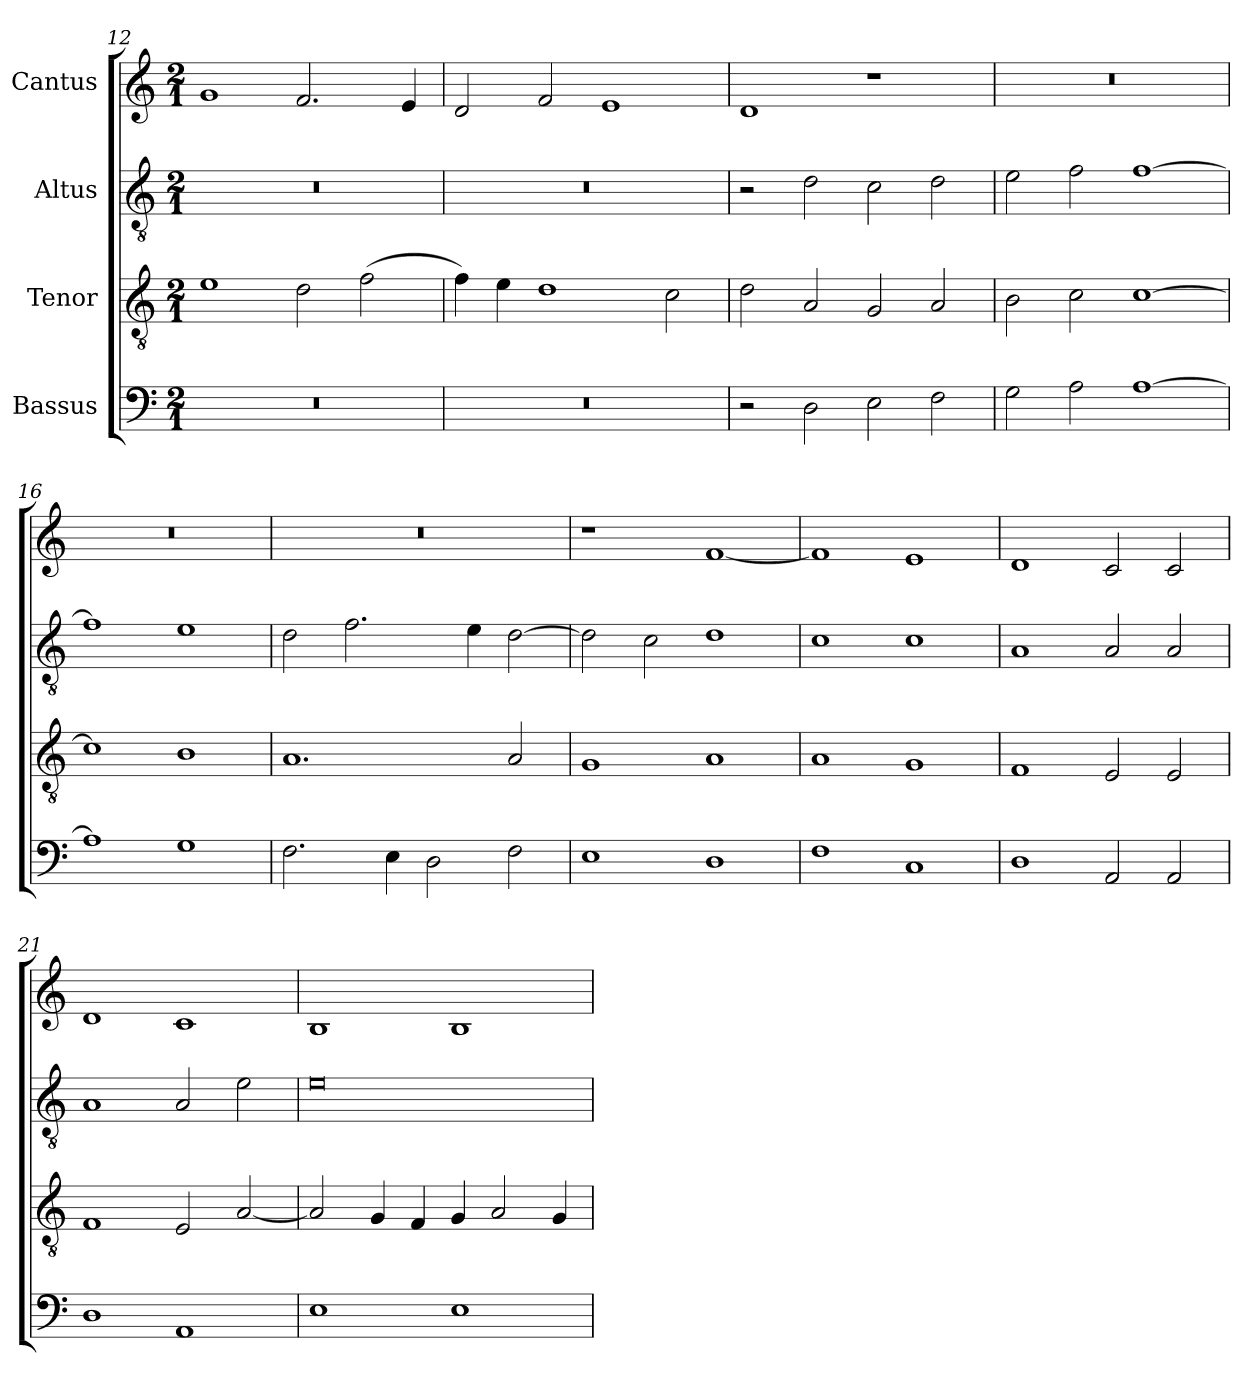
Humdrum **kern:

**kern	**kern	**kern	**kern
*part4	*part3	*part2	*part1
*staff4	*staff3	*staff2	*staff1
*I"Bassus	*I"Tenor	*I"Altus	*I"Cantus
*clefF4	*clefGv2	*clefGv2	*clefG2
*	*ITrd7c12	*ITrd7c12	*
*k[]	*k[]	*k[]	*k[]
*C:	*C:	*C:	*C:
*M2/1	*M2/1	*M2/1	*M2/1
=12	=12	=12	=12
!LO:N:vis=1	!	!LO:N:vis=1	!
0r	1Ei	0r	1gi
.	2Di\	.	2.fi/
.	(2Fi\	.	.
.	.	.	4ei/
=13	=13	=13	=13
!LO:N:vis=1	!	!LO:N:vis=1	!
0r	4Fi\)	0r	2di/
.	4Ei\	.	.
.	1Di	.	2fi/
.	.	.	1ei
.	2Ci\	.	.
!!LO:LB:g=z
=14	=14	=14	=14
2r	2Di\	2r	1di
2Di\	2AAi/	2Di\	.
2Ei\	2GGi/	2Ci\	1r
2Fi\	2AAi/	2Di\	.
=15	=15	=15	=15
!	!	!	!LO:N:vis=1
2Gi\	2BBi\	2Ei\	0r
2Ai\	2Ci\	2Fi\	.
[>1Ai	[>1Ci	[>1Fi	.
=16	=16	=16	=16
!	!	!	!LO:N:vis=1
1Ai]	1Ci]	1Fi]	0r
1Gi	1BBi	1Ei	.
=17	=17	=17	=17
!	!	!	!LO:N:vis=1
2.Fi\	1.AAi	2Di\	0r
.	.	2.Fi\	.
4Ei\	.	.	.
2Di\	.	.	.
.	.	4Ei\	.
2Fi\	2AAi/	[>2Di\	.
=18	=18	=18	=18
1Ei	1GGi	2Di\]	1r
.	.	2Ci\	.
1Di	1AAi	1Di	[<1fi
=19	=19	=19	=19
1Fi	1AAi	1Ci	1fi]
1Ci	1GGi	1Ci	1ei
!!LO:LB:g=z
=20	=20	=20	=20
1Di	1FFi	1AAi	1di
2AAi/	2EEi/	2AAi/	2ci/
2AAi/	2EEi/	2AAi/	2ci/
=21	=21	=21	=21
1Di	1FFi	1AAi	1di
1AAi	2EEi/	2AAi/	1ci
.	[<2AAi/	2Ei\	.
=22	=22	=22	=22
1Ei	2AAi/]	0Ei	1Bi
.	4GGi/	.	.
.	4FFi/	.	.
1Ei	4GGi/	.	1Bi
.	2AAi/	.	.
.	4GGi/	.	.
=	=	=	=
*-	*-	*-	*-
